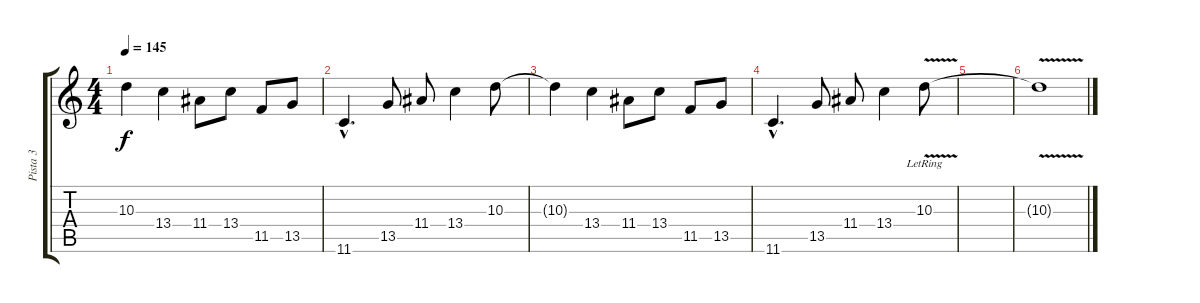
\track ("Pista 3" "Pista 3") {instrument electricguitarjazz}
\staff {score tabs}
\tuning (Db4 Ab3 E3 B2 Gb2 Db2) {hide}
\ts (4 4)
\tempo 145
\clef g2
\ks c
10.3{t}.4{dy f} 13.4.4 11.4.8 13.4.8 11.5.8 13.5.8 |
11.6{hac}.4{d} 13.5.8 11.4.8 13.4.4 10.3.8 |
10.3{t}.4 13.4.4 11.4.8 13.4.8 11.5.8 13.5.8 |
11.6{hac}.4{d} 13.5.8 11.4.8 13.4.4 10.3{v lr}.8 |
|
10.3{t}.1
